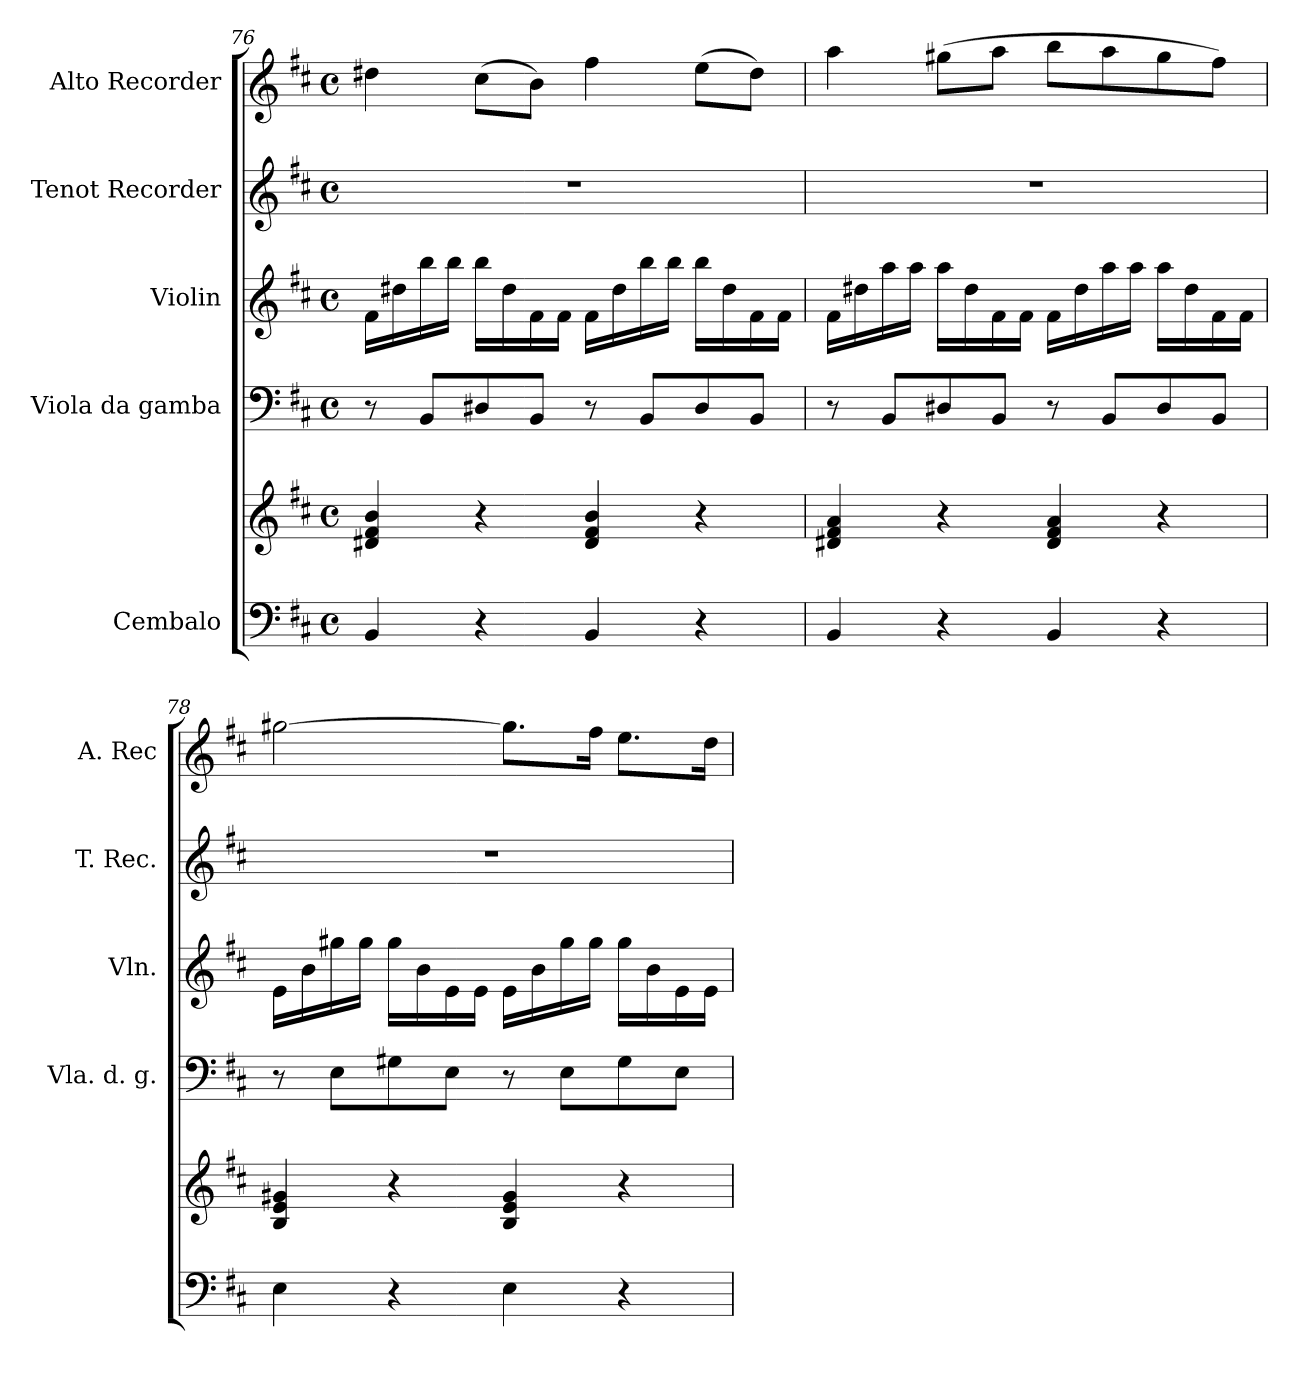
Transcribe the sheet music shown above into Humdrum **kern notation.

**kern	**kern	**kern	**kern	**kern	**kern
*part5	*part5	*part4	*part3	*part2	*part1
*staff6	*staff5	*staff4	*staff3	*staff2	*staff1
*I"Cembalo	*	*I"Viola da gamba	*I"Violin	*I"Tenot Recorder	*I"Alto Recorder
*	*	*I'Vla. d. g.	*I'Vln.	*I'T. Rec.	*I'A. Rec
*clefF4	*clefG2	*clefF4	*clefG2	*clefG2	*clefG2
*k[f#c#]	*k[f#c#]	*k[f#c#]	*k[f#c#]	*k[f#c#]	*k[f#c#]
*M4/4	*M4/4	*M4/4	*M4/4	*M4/4	*M4/4
*met(c)	*met(c)	*met(c)	*met(c)	*met(c)	*met(c)
=76	=76	=76	=76	=76	=76
4BB/	4d#X/ 4f#/ 4b/	8r	16f#\LL	1r	4dd#X\
.	.	.	16dd#X\	.	.
.	.	8BB/L	16bb\	.	.
.	.	.	16bb\JJ	.	.
4r	4r	8D#X/	16bb\LL	.	(8cc#\L
.	.	.	16dd#\	.	.
.	.	8BB/J	16f#\	.	8b\J)
.	.	.	16f#\JJ	.	.
4BB/	4d#/ 4f#/ 4b/	8r	16f#\LL	.	4ff#\
.	.	.	16dd#\	.	.
.	.	8BB/L	16bb\	.	.
.	.	.	16bb\JJ	.	.
4r	4r	8D#/	16bb\LL	.	(8ee\L
.	.	.	16dd#\	.	.
.	.	8BB/J	16f#\	.	8dd#\J)
.	.	.	16f#\JJ	.	.
=77	=77	=77	=77	=77	=77
4BB/	4d#X/ 4f#/ 4a/	8r	16f#\LL	1r	4aa\
.	.	.	16dd#X\	.	.
.	.	8BB/L	16aa\	.	.
.	.	.	16aa\JJ	.	.
4r	4r	8D#X/	16aa\LL	.	(8gg#X\L
.	.	.	16dd#\	.	.
.	.	8BB/J	16f#\	.	8aa\J
.	.	.	16f#\JJ	.	.
4BB/	4d#/ 4f#/ 4a/	8r	16f#\LL	.	8bb\L
.	.	.	16dd#\	.	.
.	.	8BB/L	16aa\	.	8aa\
.	.	.	16aa\JJ	.	.
4r	4r	8D#/	16aa\LL	.	8gg#\
.	.	.	16dd#\	.	.
.	.	8BB/J	16f#\	.	8ff#\J)
.	.	.	16f#\JJ	.	.
!!LO:LB:g=z
=78	=78	=78	=78	=78	=78
4E\	4B/ 4e/ 4g#X/	8r	16e\LL	1r	[2gg#X\
.	.	.	16b\	.	.
.	.	8E\L	16gg#X\	.	.
.	.	.	16gg#\JJ	.	.
4r	4r	8G#X\	16gg#\LL	.	.
.	.	.	16b\	.	.
.	.	8E\J	16e\	.	.
.	.	.	16e\JJ	.	.
4E\	4B/ 4e/ 4g#/	8r	16e\LL	.	8.gg#\L]
.	.	.	16b\	.	.
.	.	8E\L	16gg#\	.	.
.	.	.	16gg#\JJ	.	16ff#\Jk
4r	4r	8G#\	16gg#\LL	.	8.ee\L
.	.	.	16b\	.	.
.	.	8E\J	16e\	.	.
.	.	.	16e\JJ	.	16dd\Jk
=	=	=	=	=	=
*-	*-	*-	*-	*-	*-
